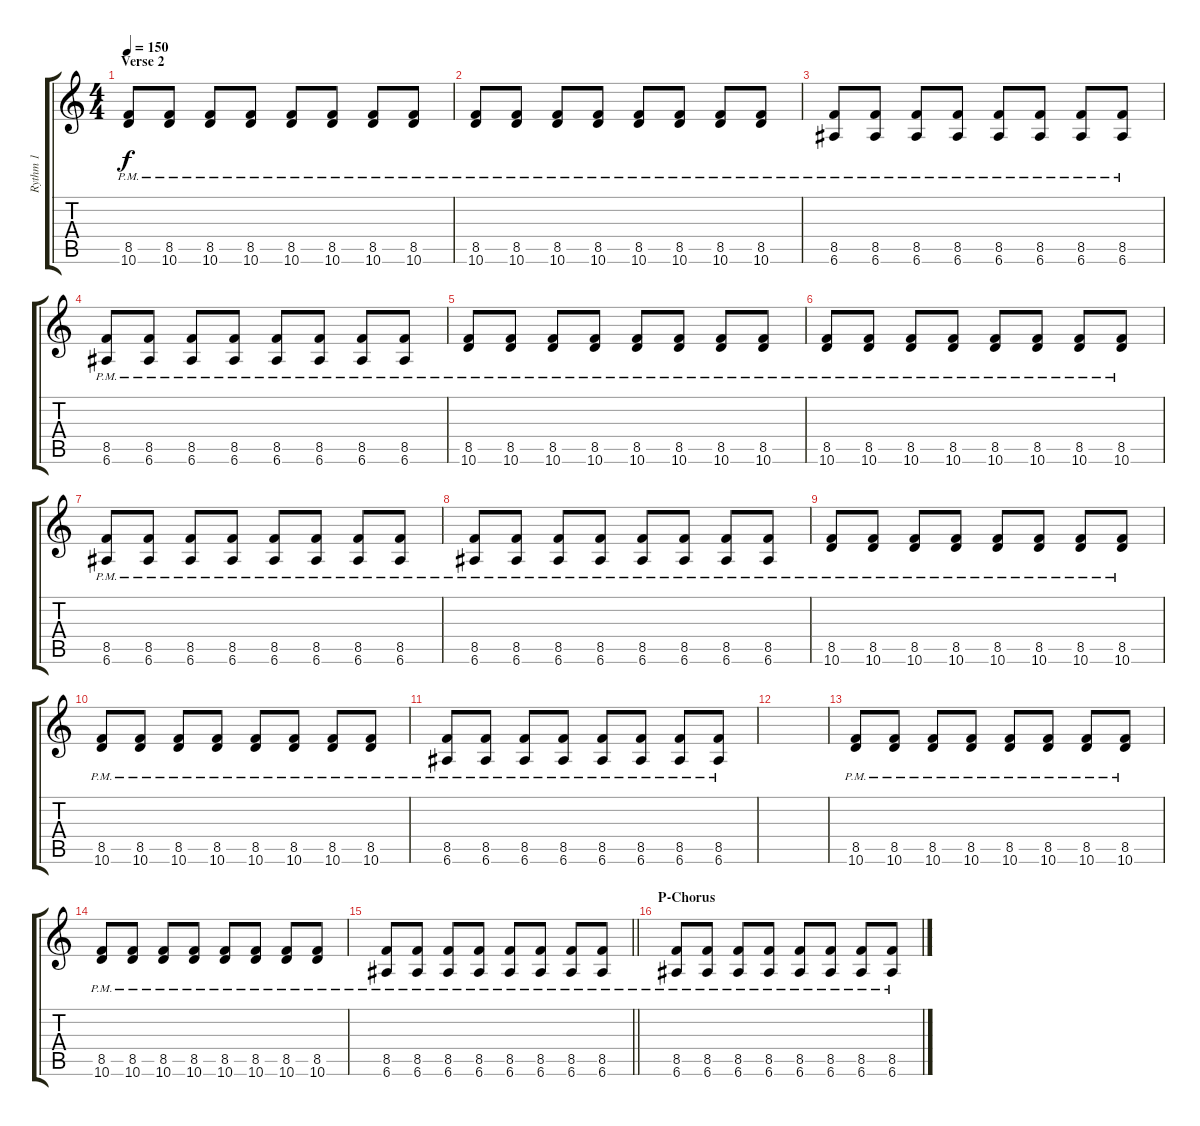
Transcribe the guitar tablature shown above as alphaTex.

\track ("Rythm 1" "Rythm 1") {instrument distortionguitar}
\staff {score tabs}
\tuning (E4 B3 G3 D3 A2 E2) {hide}
\ts (4 4)
\section ("" "Verse 2")
\tempo 150
\clef g2
\ks c
(8.5{pm} 10.6{pm}).8{dy f} (8.5{pm} 10.6{pm}).8 (8.5{pm} 10.6{pm}).8 (8.5{pm} 10.6{pm}).8 (8.5{pm} 10.6{pm}).8 (8.5{pm} 10.6{pm}).8 (8.5{pm} 10.6{pm}).8 (8.5{pm} 10.6{pm}).8 |
(8.5{pm} 10.6{pm}).8 (8.5{pm} 10.6{pm}).8 (8.5{pm} 10.6{pm}).8 (8.5{pm} 10.6{pm}).8 (8.5{pm} 10.6{pm}).8 (8.5{pm} 10.6{pm}).8 (8.5{pm} 10.6{pm}).8 (8.5{pm} 10.6{pm}).8 |
(8.5{pm} 6.6{pm}).8 (8.5{pm} 6.6{pm}).8 (8.5{pm} 6.6{pm}).8 (8.5{pm} 6.6{pm}).8 (8.5{pm} 6.6{pm}).8 (8.5{pm} 6.6{pm}).8 (8.5{pm} 6.6{pm}).8 (8.5{pm} 6.6{pm}).8 |
(8.5{pm} 6.6{pm}).8 (8.5{pm} 6.6{pm}).8 (8.5{pm} 6.6{pm}).8 (8.5{pm} 6.6{pm}).8 (8.5{pm} 6.6{pm}).8 (8.5{pm} 6.6{pm}).8 (8.5{pm} 6.6{pm}).8 (8.5{pm} 6.6{pm}).8 |
(8.5{pm} 10.6{pm}).8 (8.5{pm} 10.6{pm}).8 (8.5{pm} 10.6{pm}).8 (8.5{pm} 10.6{pm}).8 (8.5{pm} 10.6{pm}).8 (8.5{pm} 10.6{pm}).8 (8.5{pm} 10.6{pm}).8 (8.5{pm} 10.6{pm}).8 |
(8.5{pm} 10.6{pm}).8 (8.5{pm} 10.6{pm}).8 (8.5{pm} 10.6{pm}).8 (8.5{pm} 10.6{pm}).8 (8.5{pm} 10.6{pm}).8 (8.5{pm} 10.6{pm}).8 (8.5{pm} 10.6{pm}).8 (8.5{pm} 10.6{pm}).8 |
(8.5{pm} 6.6{pm}).8 (8.5{pm} 6.6{pm}).8 (8.5{pm} 6.6{pm}).8 (8.5{pm} 6.6{pm}).8 (8.5{pm} 6.6{pm}).8 (8.5{pm} 6.6{pm}).8 (8.5{pm} 6.6{pm}).8 (8.5{pm} 6.6{pm}).8 |
(8.5{pm} 6.6{pm}).8 (8.5{pm} 6.6{pm}).8 (8.5{pm} 6.6{pm}).8 (8.5{pm} 6.6{pm}).8 (8.5{pm} 6.6{pm}).8 (8.5{pm} 6.6{pm}).8 (8.5{pm} 6.6{pm}).8 (8.5{pm} 6.6{pm}).8 |
(8.5{pm} 10.6{pm}).8 (8.5{pm} 10.6{pm}).8 (8.5{pm} 10.6{pm}).8 (8.5{pm} 10.6{pm}).8 (8.5{pm} 10.6{pm}).8 (8.5{pm} 10.6{pm}).8 (8.5{pm} 10.6{pm}).8 (8.5{pm} 10.6{pm}).8 |
(8.5{pm} 10.6{pm}).8 (8.5{pm} 10.6{pm}).8 (8.5{pm} 10.6{pm}).8 (8.5{pm} 10.6{pm}).8 (8.5{pm} 10.6{pm}).8 (8.5{pm} 10.6{pm}).8 (8.5{pm} 10.6{pm}).8 (8.5{pm} 10.6{pm}).8 |
(8.5{pm} 6.6{pm}).8 (8.5{pm} 6.6{pm}).8 (8.5{pm} 6.6{pm}).8 (8.5{pm} 6.6{pm}).8 (8.5{pm} 6.6{pm}).8 (8.5{pm} 6.6{pm}).8 (8.5{pm} 6.6{pm}).8 (8.5{pm} 6.6{pm}).8 |
|
(8.5{pm} 10.6{pm}).8 (8.5{pm} 10.6{pm}).8 (8.5{pm} 10.6{pm}).8 (8.5{pm} 10.6{pm}).8 (8.5{pm} 10.6{pm}).8 (8.5{pm} 10.6{pm}).8 (8.5{pm} 10.6{pm}).8 (8.5{pm} 10.6{pm}).8 |
(8.5{pm} 10.6{pm}).8 (8.5{pm} 10.6{pm}).8 (8.5{pm} 10.6{pm}).8 (8.5{pm} 10.6{pm}).8 (8.5{pm} 10.6{pm}).8 (8.5{pm} 10.6{pm}).8 (8.5{pm} 10.6{pm}).8 (8.5{pm} 10.6{pm}).8 |
\barLineRight lightlight
(8.5{pm} 6.6{pm}).8 (8.5{pm} 6.6{pm}).8 (8.5{pm} 6.6{pm}).8 (8.5{pm} 6.6{pm}).8 (8.5{pm} 6.6{pm}).8 (8.5{pm} 6.6{pm}).8 (8.5{pm} 6.6{pm}).8 (8.5{pm} 6.6{pm}).8 |
\section ("" "P-Chorus")
(8.5{pm} 6.6{pm}).8 (8.5{pm} 6.6{pm}).8 (8.5{pm} 6.6{pm}).8 (8.5{pm} 6.6{pm}).8 (8.5{pm} 6.6{pm}).8 (8.5{pm} 6.6{pm}).8 (8.5{pm} 6.6{pm}).8 (8.5{pm} 6.6{pm}).8
